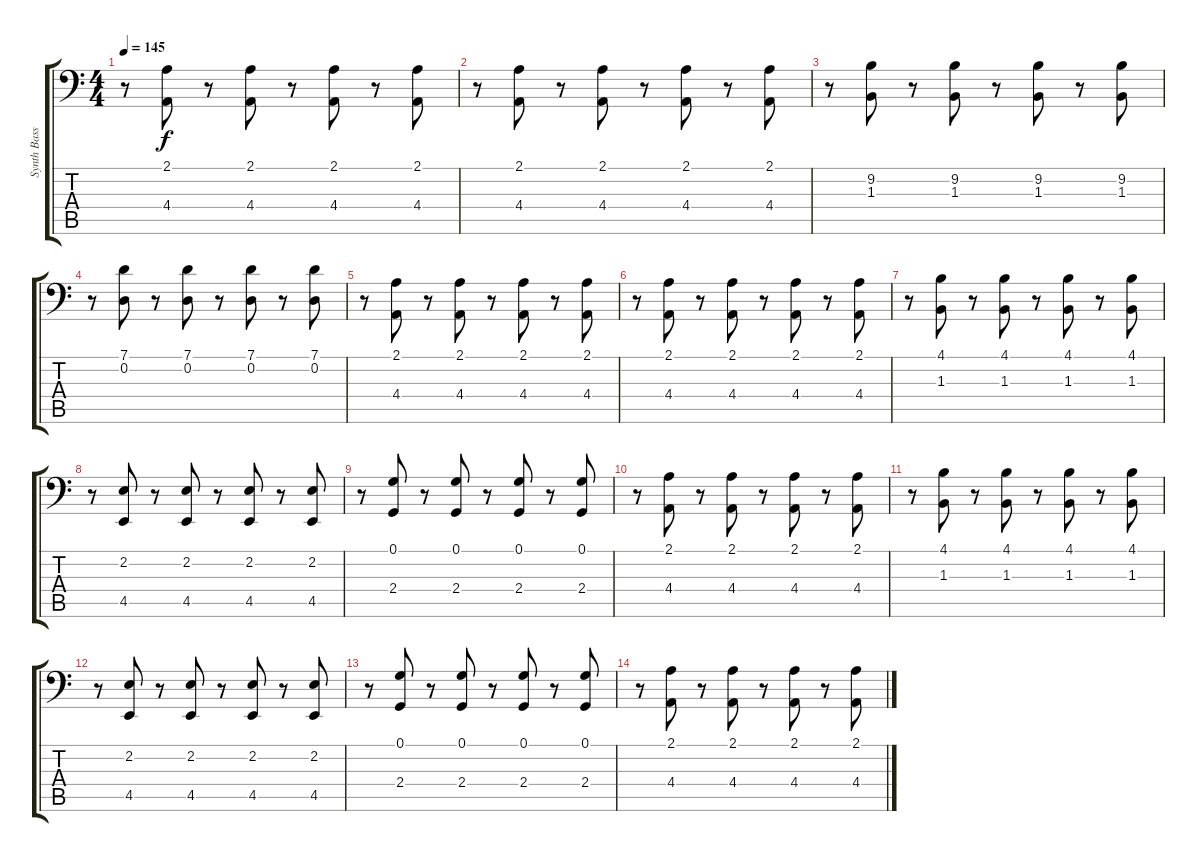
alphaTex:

\track ("Synth Bass" "Synth Bass") {instrument synthbass1}
\staff {score tabs}
\tuning (G2 D2 Bb1 F1 C1 G0) {hide}
\ts (4 4)
\tempo 145
\clef f4
\ks c
r.8{dy f} (2.1 4.4).8 r.8 (2.1 4.4).8 r.8 (2.1 4.4).8 r.8 (2.1 4.4).8 |
r.8 (2.1 4.4).8 r.8 (2.1 4.4).8 r.8 (2.1 4.4).8 r.8 (2.1 4.4).8 |
r.8 (9.2 1.3).8 r.8 (9.2 1.3).8 r.8 (9.2 1.3).8 r.8 (9.2 1.3).8 |
r.8 (7.1 0.2).8 r.8 (7.1 0.2).8 r.8 (7.1 0.2).8 r.8 (7.1 0.2).8 |
r.8 (2.1 4.4).8 r.8 (2.1 4.4).8 r.8 (2.1 4.4).8 r.8 (2.1 4.4).8 |
r.8 (2.1 4.4).8 r.8 (2.1 4.4).8 r.8 (2.1 4.4).8 r.8 (2.1 4.4).8 |
r.8 (4.1 1.3).8 r.8 (4.1 1.3).8 r.8 (4.1 1.3).8 r.8 (4.1 1.3).8 |
r.8 (2.2 4.5).8 r.8 (2.2 4.5).8 r.8 (2.2 4.5).8 r.8 (2.2 4.5).8 |
r.8 (0.1 2.4).8 r.8 (0.1 2.4).8 r.8 (0.1 2.4).8 r.8 (0.1 2.4).8 |
r.8 (2.1 4.4).8 r.8 (2.1 4.4).8 r.8 (2.1 4.4).8 r.8 (2.1 4.4).8 |
r.8 (4.1 1.3).8 r.8 (4.1 1.3).8 r.8 (4.1 1.3).8 r.8 (4.1 1.3).8 |
r.8 (2.2 4.5).8 r.8 (2.2 4.5).8 r.8 (2.2 4.5).8 r.8 (2.2 4.5).8 |
r.8 (0.1 2.4).8 r.8 (0.1 2.4).8 r.8 (0.1 2.4).8 r.8 (0.1 2.4).8 |
r.8 (2.1 4.4).8 r.8 (2.1 4.4).8 r.8 (2.1 4.4).8 r.8 (2.1 4.4).8
